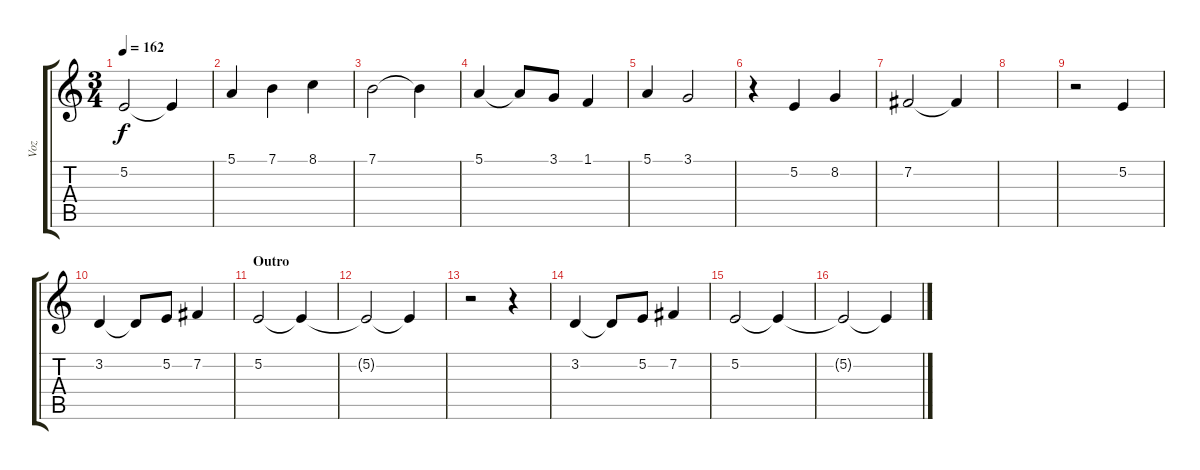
\track ("Voz" "Voz") {instrument flute}
\staff {score tabs}
\tuning (E4 B3 G3 D3 A2 E2) {hide}
\ts (3 4)
\tempo 162
\clef g2
\ks c
5.2.2{dy f} 5.2{t}.4 |
5.1.4 7.1.4 8.1.4 |
7.1.2 7.1{t}.4 |
5.1.4 5.1{t}.8 3.1.8 1.1.4 |
5.1.4 3.1.2 |
r.4 5.2.4 8.2.4 |
7.2.2 7.2{t}.4 |
|
r.2 5.2.4 |
3.2.4 3.2{t}.8 5.2.8 7.2.4 |
\section ("" "Outro")
5.2.2 5.2{t}.4 |
5.2{t}.2 5.2{t}.4 |
r.2 r.4 |
3.2.4 3.2{t}.8 5.2.8 7.2.4 |
5.2.2 5.2{t}.4 |
5.2{t}.2 5.2{t}.4
